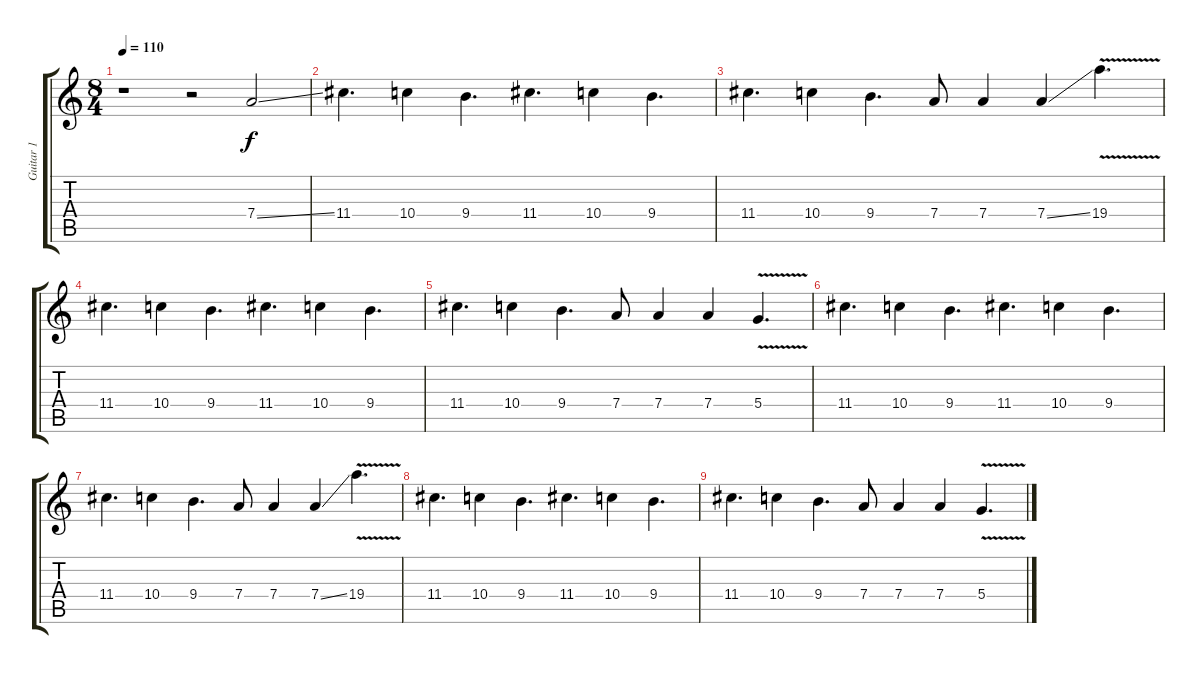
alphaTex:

\track ("Guitar 1" "Guitar 1") {instrument distortionguitar}
\staff {score tabs}
\tuning (E4 B3 G3 D3 A2 D2) {hide}
\ts (8 4)
\tempo 110
\clef g2
\ks c
r.1{dy f} r.2 7.4{ss}.2 |
11.4.4{d} 10.4.4 9.4.4{d} 11.4.4{d} 10.4.4 9.4.4{d} |
11.4.4{d} 10.4.4 9.4.4{d} 7.4.8 7.4.4 7.4{ss}.4 19.4{v}.4{d} |
11.4.4{d} 10.4.4 9.4.4{d} 11.4.4{d} 10.4.4 9.4.4{d} |
11.4.4{d} 10.4.4 9.4.4{d} 7.4.8 7.4.4 7.4.4 5.4{v}.4{d} |
11.4.4{d} 10.4.4 9.4.4{d} 11.4.4{d} 10.4.4 9.4.4{d} |
11.4.4{d} 10.4.4 9.4.4{d} 7.4.8 7.4.4 7.4{ss}.4 19.4{v}.4{d} |
11.4.4{d} 10.4.4 9.4.4{d} 11.4.4{d} 10.4.4 9.4.4{d} |
11.4.4{d} 10.4.4 9.4.4{d} 7.4.8 7.4.4 7.4.4 5.4{v}.4{d}
